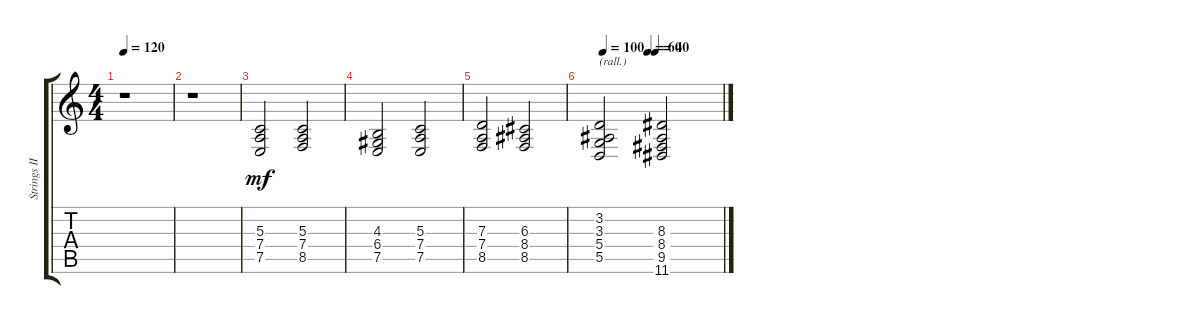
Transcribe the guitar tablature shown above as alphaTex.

\track ("Strings II" "Strings II") {instrument stringensemble1}
\staff {score tabs}
\tuning (E4 B3 G3 D3 A2 E2) {hide}
\ts (4 4)
\tempo 120
\clef g2
\ks c
r.1{dy f} |
r.1 |
(5.3 7.4 7.5).2{dy mf} (5.3 7.4 8.5).2 |
(4.3 6.4 7.5).2 (5.3 7.4 7.5).2 |
(7.3 7.4 8.5).2 (6.3 8.4 8.5).2 |
\tempo 100
\tempo (60 0.375)
\tempo (40 0.4375)
(3.2 3.3 5.4 5.5).2{txt "(rall.)"} (8.3 8.4 9.5 11.6).2
